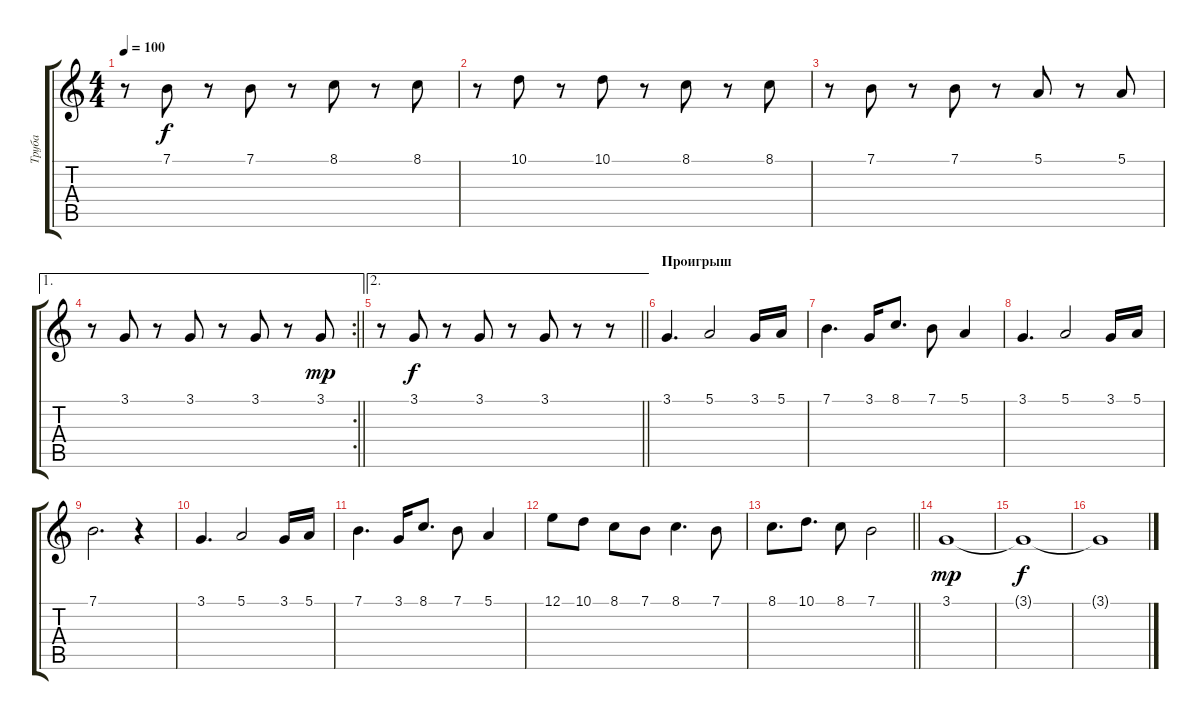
\track ("Труба" "Труба") {instrument trumpet}
\staff {score tabs}
\tuning (E4 B3 G3 D3 A2 E2) {hide}
\ts (4 4)
\tempo 100
\clef g2
\ks c
r.8{dy f} 7.1.8 r.8 7.1.8 r.8 8.1.8 r.8 8.1.8 |
r.8 10.1.8 r.8 10.1.8 r.8 8.1.8 r.8 8.1.8 |
r.8 7.1.8 r.8 7.1.8 r.8 5.1.8 r.8 5.1.8 |
\ae 1
\rc 2
\barLineRight lightlight
r.8 3.1.8 r.8 3.1.8 r.8 3.1.8 r.8 3.1.8{dy mp} |
\ae 2
\barLineRight lightlight
r.8 3.1.8{dy f} r.8 3.1.8 r.8 3.1.8 r.8 r.8 |
\section ("" "Проигрыш")
3.1.4{d} 5.1.2 3.1.16 5.1.16 |
7.1.4{d} 3.1.16 8.1.8{d} 7.1.8 5.1.4 |
3.1.4{d} 5.1.2 3.1.16 5.1.16 |
7.1.2{d} r.4 |
3.1.4{d} 5.1.2 3.1.16 5.1.16 |
7.1.4{d} 3.1.16 8.1.8{d} 7.1.8 5.1.4 |
12.1.8 10.1.8 8.1.8 7.1.8 8.1.4{d} 7.1.8 |
\barLineRight lightlight
8.1.8{d} 10.1.8{d} 8.1.8 7.1.2 |
3.1.1{dy mp} |
3.1{t}.1{dy f} |
3.1{t}.1
